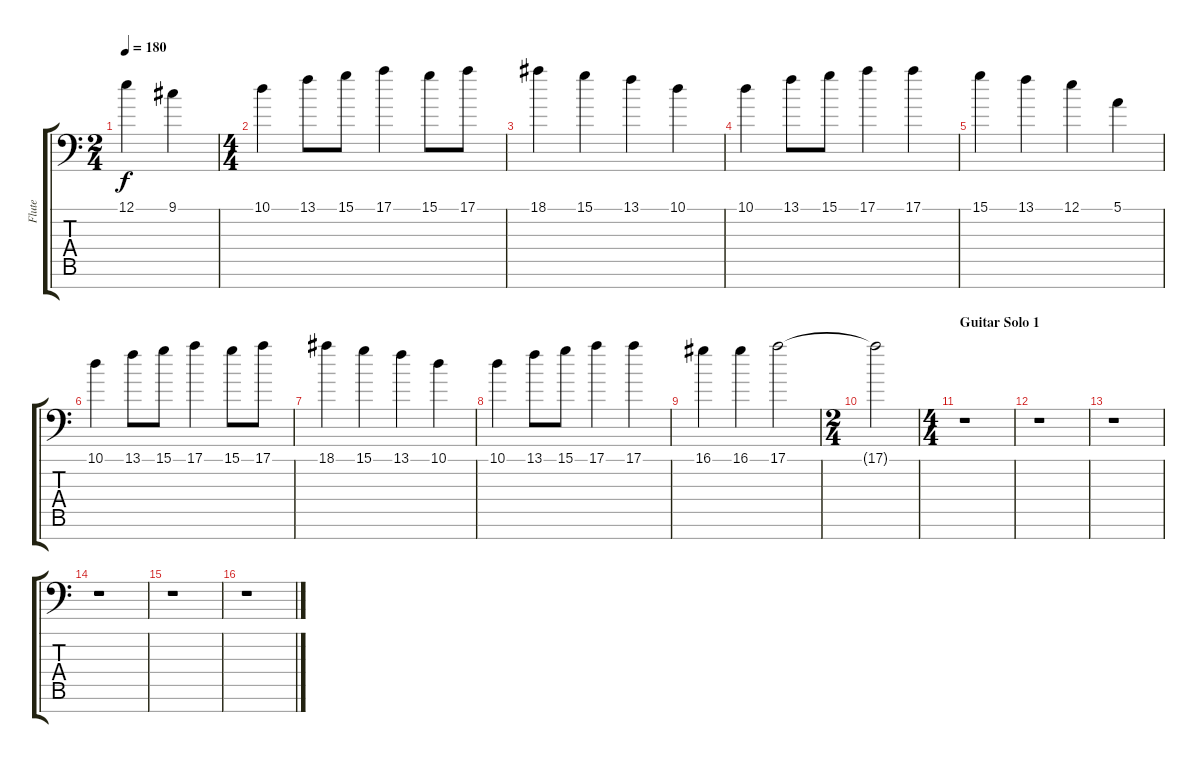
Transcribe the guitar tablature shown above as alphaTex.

\track ("Flute" "Flute") {instrument piccolo}
\staff {score tabs}
\tuning (E4 B3 G3 D3 A2 E2 C-1) {hide}
\ts (2 4)
\tempo 180
\clef f4
\ks c
12.1.4{dy f} 9.1.4 |
\ts (4 4)
10.1.4 13.1.8 15.1.8 17.1.4 15.1.8 17.1.8 |
18.1.4 15.1.4 13.1.4 10.1.4 |
10.1.4 13.1.8 15.1.8 17.1.4 17.1.4 |
15.1.4 13.1.4 12.1.4 5.1.4 |
10.1.4 13.1.8 15.1.8 17.1.4 15.1.8 17.1.8 |
18.1.4 15.1.4 13.1.4 10.1.4 |
10.1.4 13.1.8 15.1.8 17.1.4 17.1.4 |
16.1.4 16.1.4 17.1.2 |
\ts (2 4)
17.1{t}.2 |
\ts (4 4)
\section ("" "Guitar Solo 1")
r.1 |
r.1 |
r.1 |
r.1 |
r.1 |
r.1
